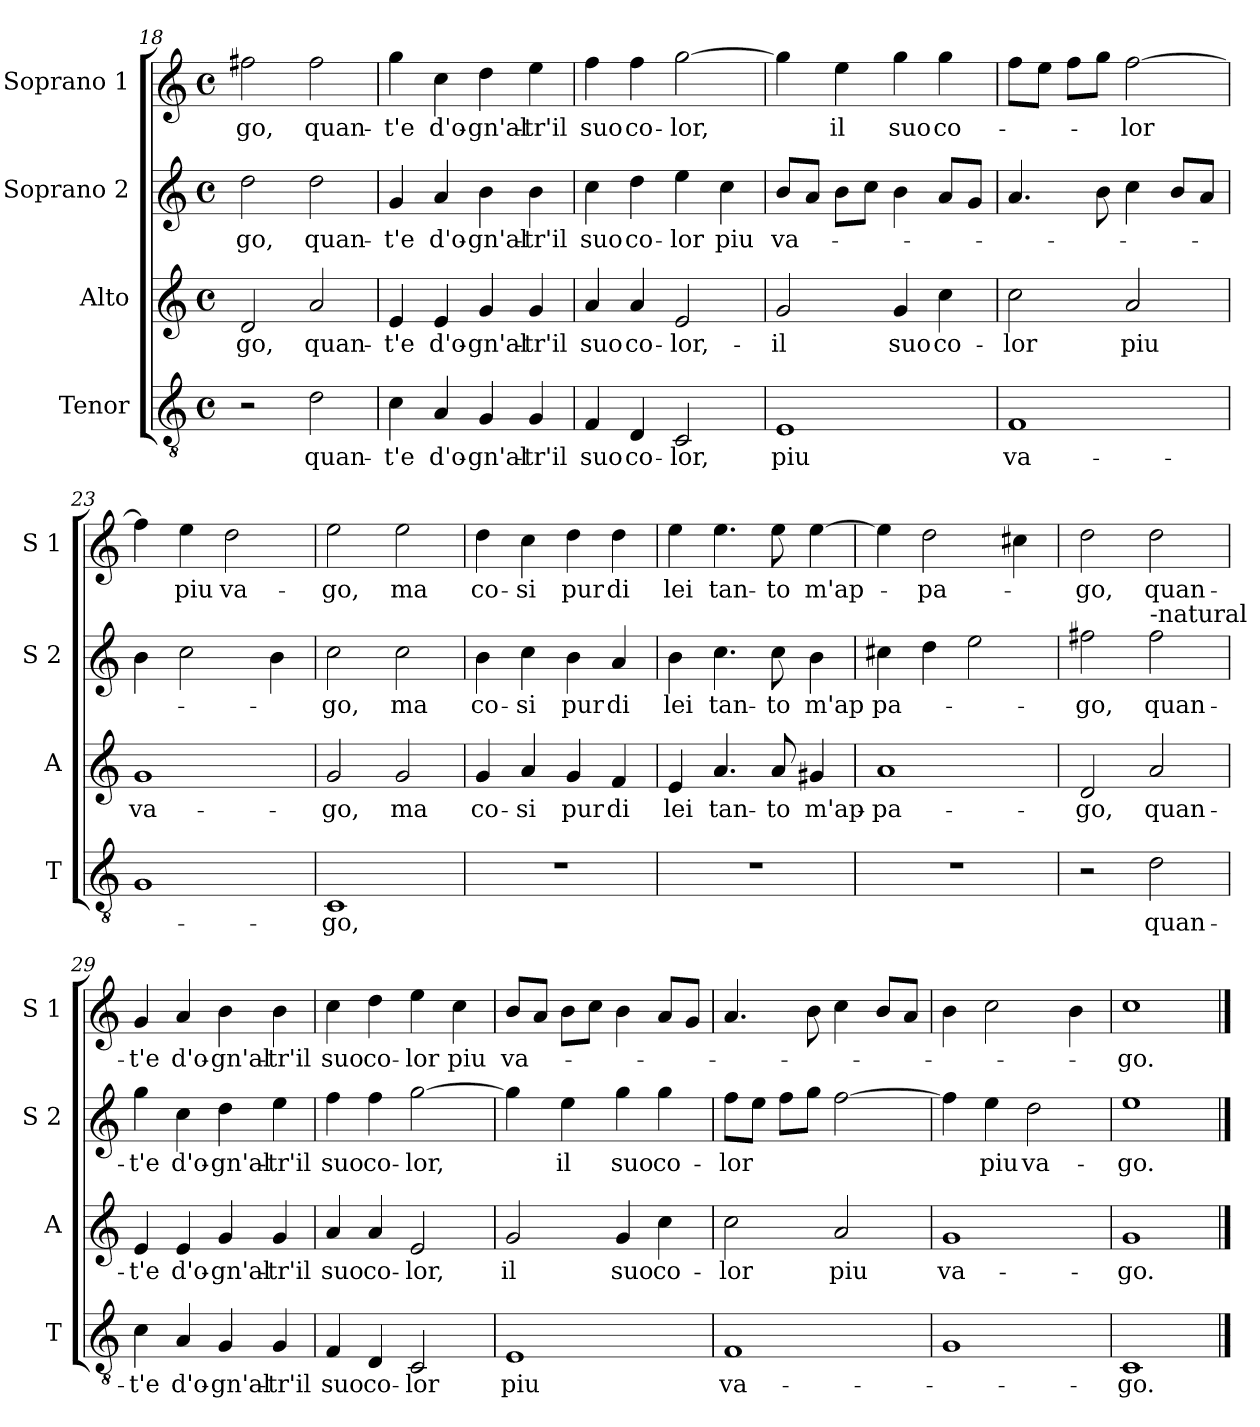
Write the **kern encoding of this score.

**kern	**text	**kern	**text	**kern	**text	**kern	**text
*part4	*part4	*part3	*part3	*part2	*part2	*part1	*part1
*staff4	*staff4	*staff3	*staff3	*staff2	*staff2	*staff1	*staff1
*I"Tenor	*	*I"Alto	*	*I"Soprano 2	*	*I"Soprano 1	*
*I'T	*	*I'A	*	*I'S 2	*	*I'S 1	*
!!LO:PB:g=z
*clefGv2	*	*clefG2	*	*clefG2	*	*clefG2	*
*k[]	*	*k[]	*	*k[]	*	*k[]	*
*C:	*	*C:	*	*C:	*	*C:	*
*M4/4	*	*M4/4	*	*M4/4	*	*M4/4	*
*met(c)	*	*met(c)	*	*met(c)	*	*met(c)	*
=18	=18	=18	=18	=18	=18	=18	=18
!	!	!	!LO:LY:b	!	!LO:LY:b	!	!LO:LY:b
2r	.	2d/	-go,	2dd\	-go,	2ff#X\	-go,
!	!LO:LY:b	!	!LO:LY:b	!	!LO:LY:b	!	!LO:LY:b
2d\	quan-	2a/	quan-	2dd\	quan-	2ff#\	quan-
=19	=19	=19	=19	=19	=19	=19	=19
!	!LO:LY:b	!	!LO:LY:b	!	!LO:LY:b	!	!LO:LY:b
4c\	-t'e	4e/	-t'e	4g/	-t'e	4gg\	-t'e
!	!LO:LY:b	!	!LO:LY:b	!	!LO:LY:b	!	!LO:LY:b
4A/	d'o-	4e/	d'o-	4a/	d'o-	4cc\	d'o-
!	!LO:LY:b	!	!LO:LY:b	!	!LO:LY:b	!	!LO:LY:b
4G/	-gn'al-	4g/	-gn'al-	4b\	-gn'al-	4dd\	-gn'al-
!	!LO:LY:b	!	!LO:LY:b	!	!LO:LY:b	!	!LO:LY:b
4G/	-tr'il	4g/	-tr'il	4b\	-tr'il	4ee\	-tr'il
=20	=20	=20	=20	=20	=20	=20	=20
!	!LO:LY:b	!	!LO:LY:b	!	!LO:LY:b	!	!LO:LY:b
4F/	suo	4a/	suo	4cc\	suo	4ff\	suo
!	!LO:LY:b	!	!LO:LY:b	!	!LO:LY:b	!	!LO:LY:b
4D/	co-	4a/	co-	4dd\	co-	4ff\	co-
!	!LO:LY:b	!	!LO:LY:b	!	!LO:LY:b	!	!LO:LY:b
2C/	-lor,	2e/	-lor,-	4ee\	-lor	[2gg\	-lor,
!	!	!	!	!	!LO:LY:b	!	!
.	.	.	.	4cc\	piu	.	.
=21	=21	=21	=21	=21	=21	=21	=21
!	!LO:LY:b	!	!LO:LY:b	!	!LO:LY:b	!	!
1E	piu	2g/	-il	8b/L	va-	4gg\]	.
.	.	.	.	8a/J	.	.	.
!	!	!	!	!	!	!	!LO:LY:b
.	.	.	.	8b\L	.	4ee\	il
.	.	.	.	8cc\J	.	.	.
!	!	!	!LO:LY:b	!	!	!	!LO:LY:b
.	.	4g/	suo	4b\	.	4gg\	suo
!	!	!	!LO:LY:b	!	!	!	!LO:LY:b
.	.	4cc\	co-	8a/L	.	4gg\	co-
.	.	.	.	8g/J	.	.	.
=22	=22	=22	=22	=22	=22	=22	=22
!	!LO:LY:b	!	!LO:LY:b	!	!	!	!
1F	va-	2cc\	-lor	4.a/	.	8ff\L	.
.	.	.	.	.	.	8ee\J	.
.	.	.	.	.	.	8ff\L	.
.	.	.	.	8b\	.	8gg\J	.
!	!	!	!LO:LY:b	!	!	!	!LO:LY:b
.	.	2a/	piu	4cc\	.	[2ff\	-lor
.	.	.	.	8b/L	.	.	.
.	.	.	.	8a/J	.	.	.
!!LO:LB:g=z
=23	=23	=23	=23	=23	=23	=23	=23
!	!	!	!LO:LY:b	!	!	!	!
1G	.	1g	va-	4b\	.	4ff\]	.
!	!	!	!	!	!	!	!LO:LY:b
.	.	.	.	2cc\	.	4ee\	piu
!	!	!	!	!	!	!	!LO:LY:b
.	.	.	.	.	.	2dd\	va-
.	.	.	.	4b\	.	.	.
=24	=24	=24	=24	=24	=24	=24	=24
!	!LO:LY:b	!	!LO:LY:b	!	!LO:LY:b	!	!LO:LY:b
1C	-go,	2g/	-go,	2cc\	-go,	2ee\	-go,
!	!	!	!LO:LY:b	!	!LO:LY:b	!	!LO:LY:b
.	.	2g/	ma	2cc\	ma	2ee\	ma
=25	=25	=25	=25	=25	=25	=25	=25
!	!	!	!LO:LY:b	!	!LO:LY:b	!	!LO:LY:b
1r	.	4g/	co-	4b\	co-	4dd\	co-
!	!	!	!LO:LY:b	!	!LO:LY:b	!	!LO:LY:b
.	.	4a/	-si	4cc\	-si	4cc\	-si
!	!	!	!LO:LY:b	!	!LO:LY:b	!	!LO:LY:b
.	.	4g/	pur	4b\	pur	4dd\	pur
!	!	!	!LO:LY:b	!	!LO:LY:b	!	!LO:LY:b
.	.	4f/	di	4a/	di	4dd\	di
=26	=26	=26	=26	=26	=26	=26	=26
!	!	!	!LO:LY:b	!	!LO:LY:b	!	!LO:LY:b
1r	.	4e/	lei	4b\	lei	4ee\	lei
!	!	!	!LO:LY:b	!	!LO:LY:b	!	!LO:LY:b
.	.	4.a/	tan-	4.cc\	tan-	4.ee\	tan-
!	!	!	!LO:LY:b	!	!LO:LY:b	!	!LO:LY:b
.	.	8a/	-to	8cc\	-to	8ee\	-to
!	!	!	!LO:LY:b	!	!LO:LY:b	!	!LO:LY:b
.	.	4g#X/	m'ap-	4b\	m'ap	[4ee\	m'ap-
=27	=27	=27	=27	=27	=27	=27	=27
!	!	!	!LO:LY:b	!	!LO:LY:b	!	!
1r	.	1a	-pa-	4cc#X\	pa-	4ee\]	.
!	!	!	!	!	!	!	!LO:LY:b
.	.	.	.	4dd\	.	2dd\	-pa-
.	.	.	.	2ee\	.	.	.
.	.	.	.	.	.	4cc#X\	.
=28	=28	=28	=28	=28	=28	=28	=28
!	!	!	!LO:LY:b	!	!LO:LY:b	!	!LO:LY:b
2r	.	2d/	-go,	2ff#X\	-go,	2dd\	-go,
!	!	!	!	!LO:TX:a:t=-natural	!	!	!
!	!LO:LY:b	!	!LO:LY:b	!	!LO:LY:b	!	!LO:LY:b
2d\	quan-	2a/	quan-	2ff#\	quan-	2dd\	quan-
!!LO:LB:g=z
=29	=29	=29	=29	=29	=29	=29	=29
!	!LO:LY:b	!	!LO:LY:b	!	!LO:LY:b	!	!LO:LY:b
4c\	-t'e	4e/	-t'e	4gg\	-t'e	4g/	-t'e
!	!LO:LY:b	!	!LO:LY:b	!	!LO:LY:b	!	!LO:LY:b
4A/	d'o-	4e/	d'o-	4cc\	d'o-	4a/	d'o-
!	!LO:LY:b	!	!LO:LY:b	!	!LO:LY:b	!	!LO:LY:b
4G/	-gn'al-	4g/	-gn'al-	4dd\	-gn'al-	4b\	-gn'al-
!	!LO:LY:b	!	!LO:LY:b	!	!LO:LY:b	!	!LO:LY:b
4G/	-tr'il	4g/	-tr'il	4ee\	-tr'il	4b\	-tr'il
=30	=30	=30	=30	=30	=30	=30	=30
!	!LO:LY:b	!	!LO:LY:b	!	!LO:LY:b	!	!LO:LY:b
4F/	suo	4a/	suo	4ff\	suo	4cc\	suo
!	!LO:LY:b	!	!LO:LY:b	!	!LO:LY:b	!	!LO:LY:b
4D/	co-	4a/	co-	4ff\	co-	4dd\	co-
!	!LO:LY:b	!	!LO:LY:b	!	!LO:LY:b	!	!LO:LY:b
2C/	-lor	2e/	-lor,	[2gg\	-lor,	4ee\	-lor
!	!	!	!	!	!	!	!LO:LY:b
.	.	.	.	.	.	4cc\	piu
=31	=31	=31	=31	=31	=31	=31	=31
!	!LO:LY:b	!	!LO:LY:b	!	!	!	!LO:LY:b
1E	piu	2g/	il	4gg\]	.	8b/L	va-
.	.	.	.	.	.	8a/J	.
!	!	!	!	!	!LO:LY:b	!	!
.	.	.	.	4ee\	il	8b\L	.
.	.	.	.	.	.	8cc\J	.
!	!	!	!LO:LY:b	!	!LO:LY:b	!	!
.	.	4g/	suo	4gg\	suo	4b\	.
!	!	!	!LO:LY:b	!	!LO:LY:b	!	!
.	.	4cc\	co-	4gg\	co-	8a/L	.
.	.	.	.	.	.	8g/J	.
=32	=32	=32	=32	=32	=32	=32	=32
!	!LO:LY:b	!	!LO:LY:b	!	!LO:LY:b	!	!
1F	va-	2cc\	-lor	8ff\L	-lor	4.a/	.
.	.	.	.	8ee\J	.	.	.
.	.	.	.	8ff\L	.	.	.
.	.	.	.	8gg\J	.	8b\	.
!	!	!	!LO:LY:b	!	!	!	!
.	.	2a/	piu	[2ff\	.	4cc\	.
.	.	.	.	.	.	8b/L	.
.	.	.	.	.	.	8a/J	.
=33	=33	=33	=33	=33	=33	=33	=33
!	!	!	!LO:LY:b	!	!	!	!
1G	.	1g	va-	4ff\]	.	4b\	.
!	!	!	!	!	!LO:LY:b	!	!
.	.	.	.	4ee\	piu	2cc\	.
!	!	!	!	!	!LO:LY:b	!	!
.	.	.	.	2dd\	va-	.	.
.	.	.	.	.	.	4b\	.
=34	=34	=34	=34	=34	=34	=34	=34
!	!LO:LY:b	!	!LO:LY:b	!	!LO:LY:b	!	!LO:LY:b
1C	-go.	1g	-go.	1ee	-go.	1cc	-go.
==	==	==	==	==	==	==	==
*-	*-	*-	*-	*-	*-	*-	*-
